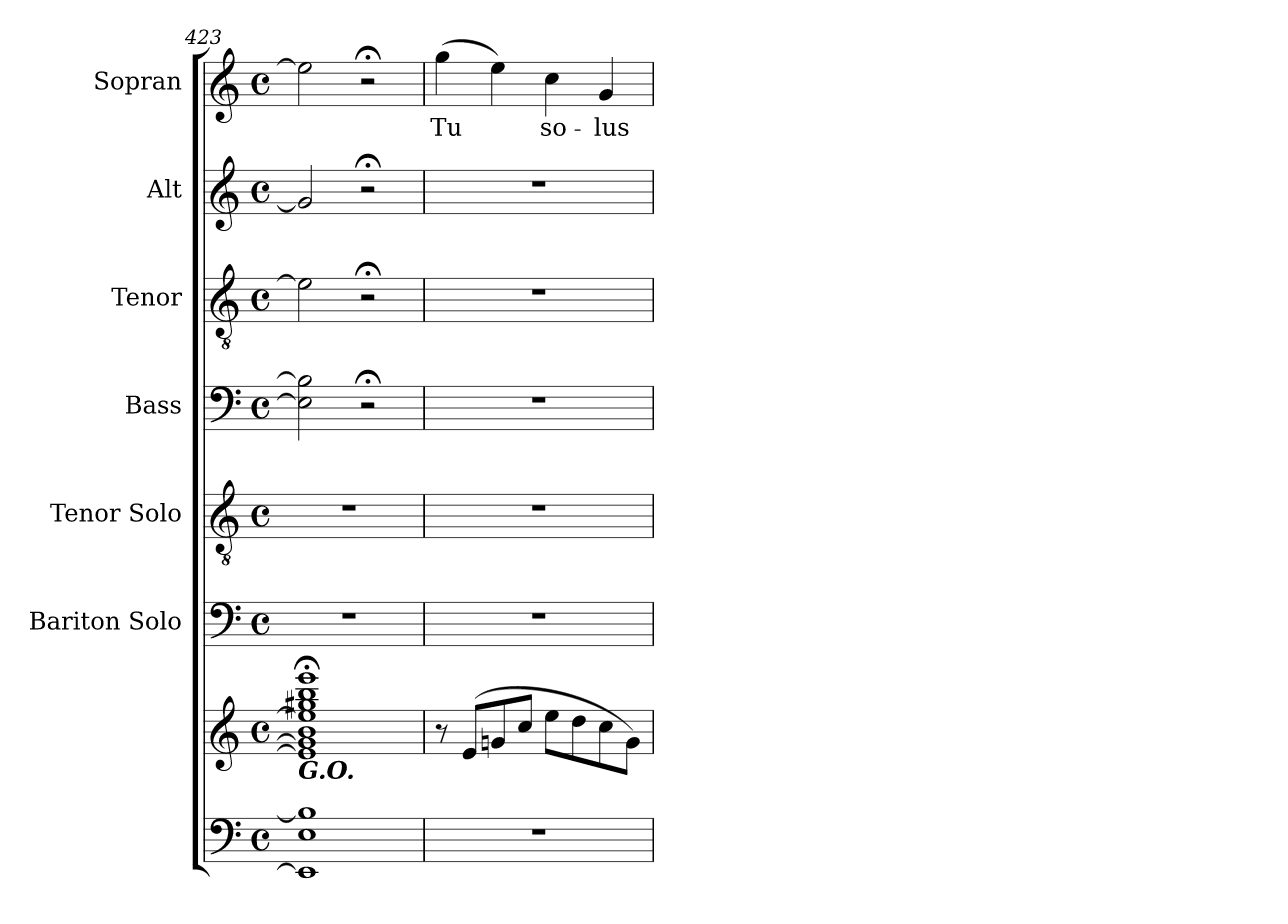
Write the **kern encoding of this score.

**kern	**kern	**kern	**kern	**kern	**kern	**kern	**kern	**text
*part7	*part7	*part6	*part5	*part4	*part3	*part2	*part1	*part1
*staff8	*staff7	*staff6	*staff5	*staff4	*staff3	*staff2	*staff1	*staff1
*	*	*I"Bariton Solo	*I"Tenor Solo	*I"Bass	*I"Tenor	*I"Alt	*I"Sopran	*
*	*	*	*	*I'B.	*I'T.	*I'A.	*I'S.	*
*clefF4	*clefG2	*clefF4	*clefGv2	*clefF4	*clefGv2	*clefG2	*clefG2	*
*k[]	*k[]	*k[]	*k[]	*k[]	*k[]	*k[]	*k[]	*
*C:	*C:	*C:	*C:	*C:	*C:	*C:	*C:	*
*M4/4	*M4/4	*M4/4	*M4/4	*M4/4	*M4/4	*M4/4	*M4/4	*
*met(c)	*met(c)	*met(c)	*met(c)	*met(c)	*met(c)	*met(c)	*met(c)	*
=423	=423	=423	=423	=423	=423	=423	=423	=423
*^	*	*	*	*	*	*	*	*
!	!	!LO:TX:b:Bi:t=G.O.	!	!	!	!	!	!	!
1E 1B]	1EE]	1e];< 1g#];< 1b;< 1ee];< 1gg#X;< 1bb;< 1eee;<	1r	1r	2E\] 2B\]	2e\]	2g#/]	2ee\]	.
.	.	.	.	.	2r;<	2r;<	2r;<	2r;<	.
*v	*v	*	*	*	*	*	*	*	*
=424	=424	=424	=424	=424	=424	=424	=424	=424
!	!	!	!	!	!	!	!	!LO:LY:b
1r	8r	1r	1r	1r	1r	1r	(>4gg\	Tu
.	(>8e/L	.	.	.	.	.	.	.
.	8gn/	.	.	.	.	.	4ee\)	.
.	8cc/J	.	.	.	.	.	.	.
!	!	!	!	!	!	!	!	!LO:LY:b
.	8ee\L	.	.	.	.	.	4cc\	so-
.	8dd\	.	.	.	.	.	.	.
!	!	!	!	!	!	!	!	!LO:LY:b
.	8cc\	.	.	.	.	.	4g/	-lus
.	8g\J)	.	.	.	.	.	.	.
=	=	=	=	=	=	=	=	=
*-	*-	*-	*-	*-	*-	*-	*-	*-
